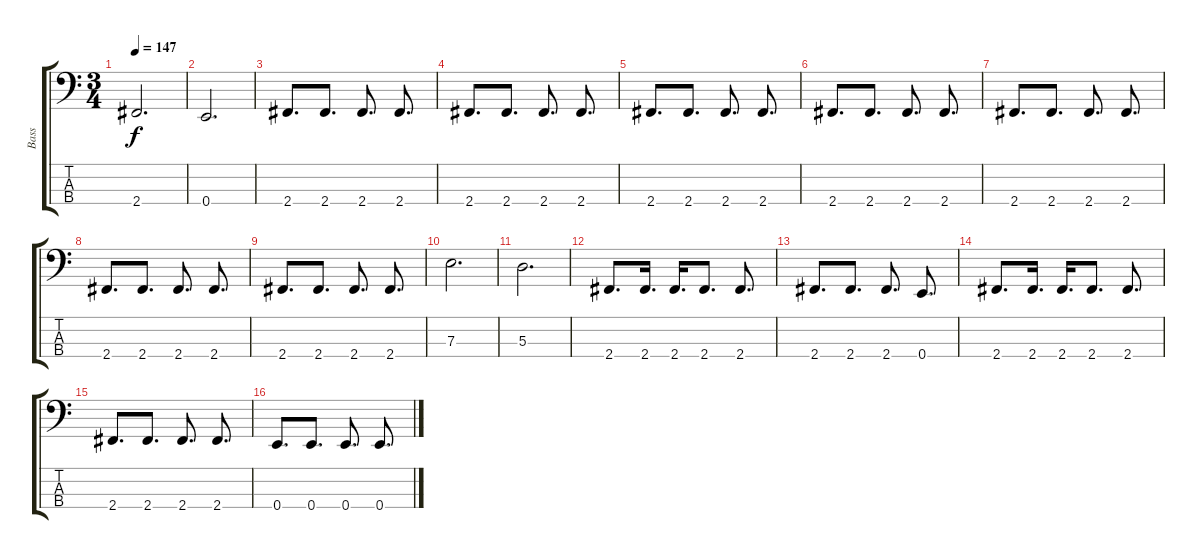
\track ("Bass" "Bass") {instrument electricbasspick}
\staff {score tabs}
\tuning (G2 D2 A1 E1) {hide}
\ts (3 4)
\tempo 147
\clef f4
\ks c
2.4.2{d dy f} |
0.4.2{d} |
\section ("" "")
2.4.8{d} 2.4.8{d} 2.4.8{d} 2.4.8{d} |
2.4.8{d} 2.4.8{d} 2.4.8{d} 2.4.8{d} |
2.4.8{d} 2.4.8{d} 2.4.8{d} 2.4.8{d} |
2.4.8{d} 2.4.8{d} 2.4.8{d} 2.4.8{d} |
2.4.8{d} 2.4.8{d} 2.4.8{d} 2.4.8{d} |
2.4.8{d} 2.4.8{d} 2.4.8{d} 2.4.8{d} |
2.4.8{d} 2.4.8{d} 2.4.8{d} 2.4.8{d} |
7.3.2{d} |
5.3.2{d} |
\section ("" "")
2.4.8{d} 2.4.16{d} 2.4.16{d} 2.4.8{d} 2.4.8{d} |
2.4.8{d} 2.4.8{d} 2.4.8{d} 0.4.8{d} |
2.4.8{d} 2.4.16{d} 2.4.16{d} 2.4.8{d} 2.4.8{d} |
2.4.8{d} 2.4.8{d} 2.4.8{d} 2.4.8{d} |
0.4.8{d} 0.4.8{d} 0.4.8{d} 0.4.8{d}
